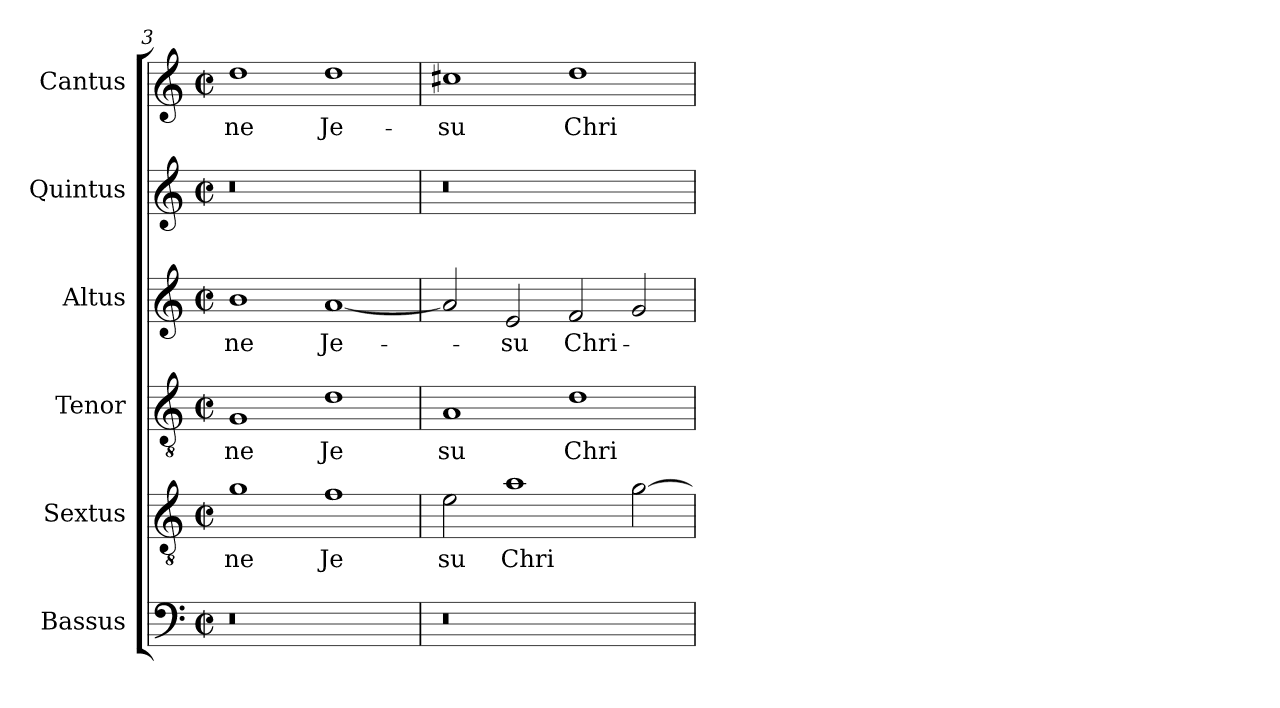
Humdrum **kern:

**kern	**kern	**text	**kern	**text	**kern	**text	**kern	**kern	**text
*part6	*part5	*part5	*part4	*part4	*part3	*part3	*part2	*part1	*part1
*staff6	*staff5	*staff5	*staff4	*staff4	*staff3	*staff3	*staff2	*staff1	*staff1
*I"Bassus	*I"Sextus	*	*I"Tenor	*	*I"Altus	*	*I"Quintus	*I"Cantus	*
*clefF4	*clefGv2	*	*clefGv2	*	*clefG2	*	*clefG2	*clefG2	*
*M2/2	*M2/2	*	*M2/2	*	*M2/2	*	*M2/2	*M2/2	*
*met(c|)	*met(c|)	*	*met(c|)	*	*met(c|)	*	*met(c|)	*met(c|)	*
=3	=3	=3	=3	=3	=3	=3	=3	=3	=3
!	!	!LO:LY:b:cj	!	!LO:LY:b:cj	!	!LO:LY:b:cj	!	!	!LO:LY:b:cj
0r	1g	ne	1G	ne	1b	-ne	0r	1dd	-ne
!	!	!LO:LY:b:cj	!	!LO:LY:b:cj	!	!LO:LY:b:cj	!	!	!LO:LY:b:cj
.	1f	Je	1d	Je	[<1a	Je-	.	1dd	Je-
=4	=4	=4	=4	=4	=4	=4	=4	=4	=4
!	!	!LO:LY:b:cj	!	!LO:LY:b:cj	!	!	!	!	!LO:LY:b:cj
0r	2e\	su	1A	su	2a/]	.	0r	1cc#X	-su
!	!	!LO:LY:b	!	!	!	!LO:LY:b:cj	!	!	!
.	1a	Chri	.	.	2e/	-su	.	.	.
!	!	!	!	!LO:LY:b:cj	!	!LO:LY:b	!	!	!LO:LY:b:cj
.	.	.	1d	Chri	2f/	Chri-	.	1dd	Chri-
.	[>2g\	.	.	.	2g/	.	.	.	.
=	=	=	=	=	=	=	=	=	=
*-	*-	*-	*-	*-	*-	*-	*-	*-	*-
